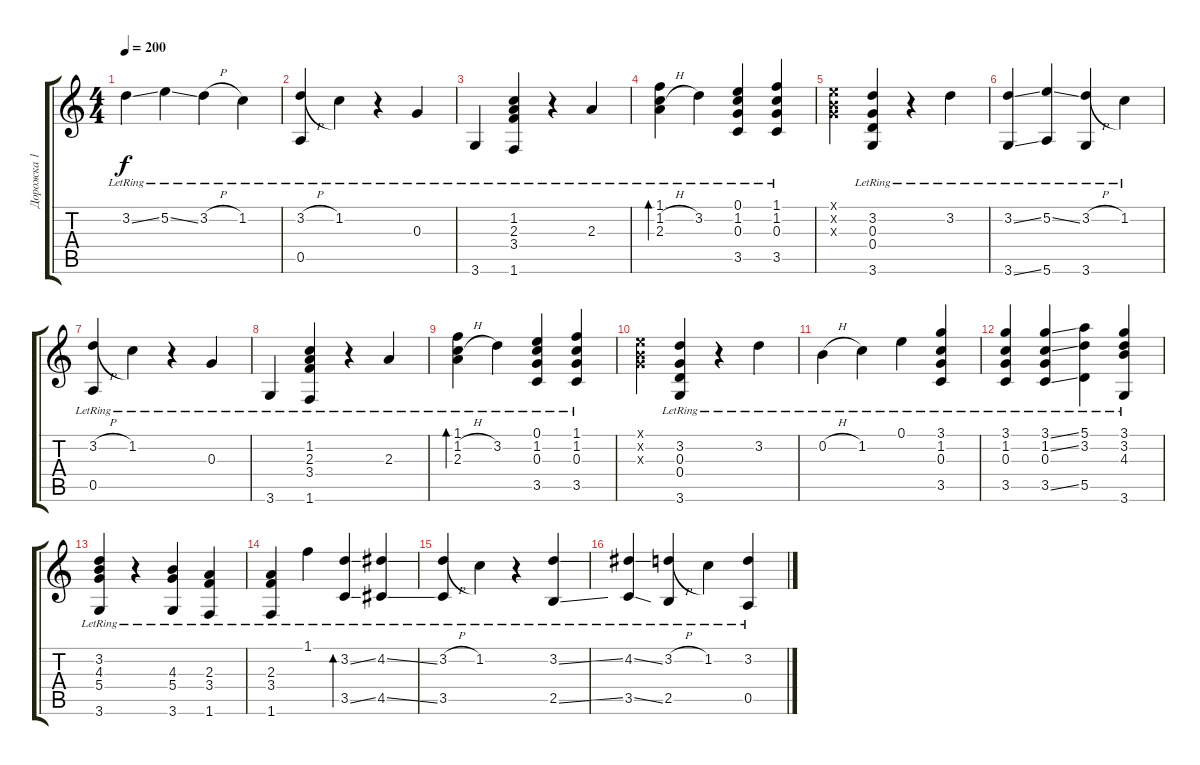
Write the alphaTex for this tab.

\track ("Дорожка 1" "Дорожка 1") {instrument acousticguitarsteel}
\staff {score tabs}
\tuning (E4 B3 G3 D3 A2 E2) {hide}
\ts (4 4)
\tempo 200
\clef g2
\ks c
3.2{ss lr}.4{dy f} 5.2{ss lr}.4 3.2{h lr}.4 1.2{lr}.4 |
(3.2{h lr} 0.5{lr}).4 1.2{lr}.4 r.4 0.3{lr}.4 |
3.6{lr}.4 (1.2{lr} 2.3{lr} 3.4{lr} 1.6{lr}).4 r.4 2.3{lr}.4 |
(1.1{lr} 1.2{h lr} 2.3{lr}).4{bd 480} 3.2{lr}.4 (0.1{lr} 1.2{lr} 0.3{lr} 3.5{lr}).4 (1.1{lr} 1.2{lr} 0.3{lr} 3.5{lr}).4 |
(0.1{x} 0.2{x} 0.3{x}).4 (3.2{lr} 0.3{lr} 0.4{lr} 3.6{lr}).4 r.4 3.2{lr}.4 |
(3.2{ss lr} 3.6{ss lr}).4 (5.2{ss lr} 5.6{lr}).4 (3.2{h lr} 3.6{lr}).4 1.2{lr}.4 |
(3.2{h lr} 0.5{lr}).4 1.2{lr}.4 r.4 0.3{lr}.4 |
3.6{lr}.4 (1.2{lr} 2.3{lr} 3.4{lr} 1.6{lr}).4 r.4 2.3{lr}.4 |
(1.1{lr} 1.2{h lr} 2.3{lr}).4{bd 480} 3.2{lr}.4 (0.1{lr} 1.2{lr} 0.3{lr} 3.5{lr}).4 (1.1{lr} 1.2{lr} 0.3{lr} 3.5{lr}).4 |
(0.1{x} 0.2{x} 0.3{x}).4 (3.2{lr} 0.3{lr} 0.4{lr} 3.6{lr}).4 r.4 3.2{lr}.4 |
0.2{h lr}.4 1.2{lr}.4 0.1{lr}.4 (3.1{lr} 1.2{lr} 0.3{lr} 3.5{lr}).4 |
(3.1{lr} 1.2{lr} 0.3{lr} 3.5{lr}).4 (3.1{ss lr} 1.2{ss lr} 0.3{lr} 3.5{ss lr}).4 (5.1{lr} 3.2{lr} 5.5{lr}).4 (3.1{lr} 3.2{lr} 4.3{lr} 3.6{lr}).4 |
(3.2{lr} 4.3{lr} 5.4{lr} 3.6{lr}).4 r.4 (4.3{lr} 5.4{lr} 3.6{lr}).4 (2.3{lr} 3.4{lr} 1.6{lr}).4 |
(2.3{lr} 3.4{lr} 1.6{lr}).4 1.1{lr}.4 (3.2{ss lr} 3.5{ss lr}).4{bd 480} (4.2{ss lr} 4.5{ss lr}).4 |
(3.2{h lr} 3.5{lr}).4 1.2{lr}.4 r.4 (3.2{ss lr} 2.5{ss lr}).4 |
(4.2{ss lr} 3.5{ss lr}).4 (3.2{h lr} 2.5{lr}).4 1.2{lr}.4 (3.2{h lr} 0.5{lr}).4
